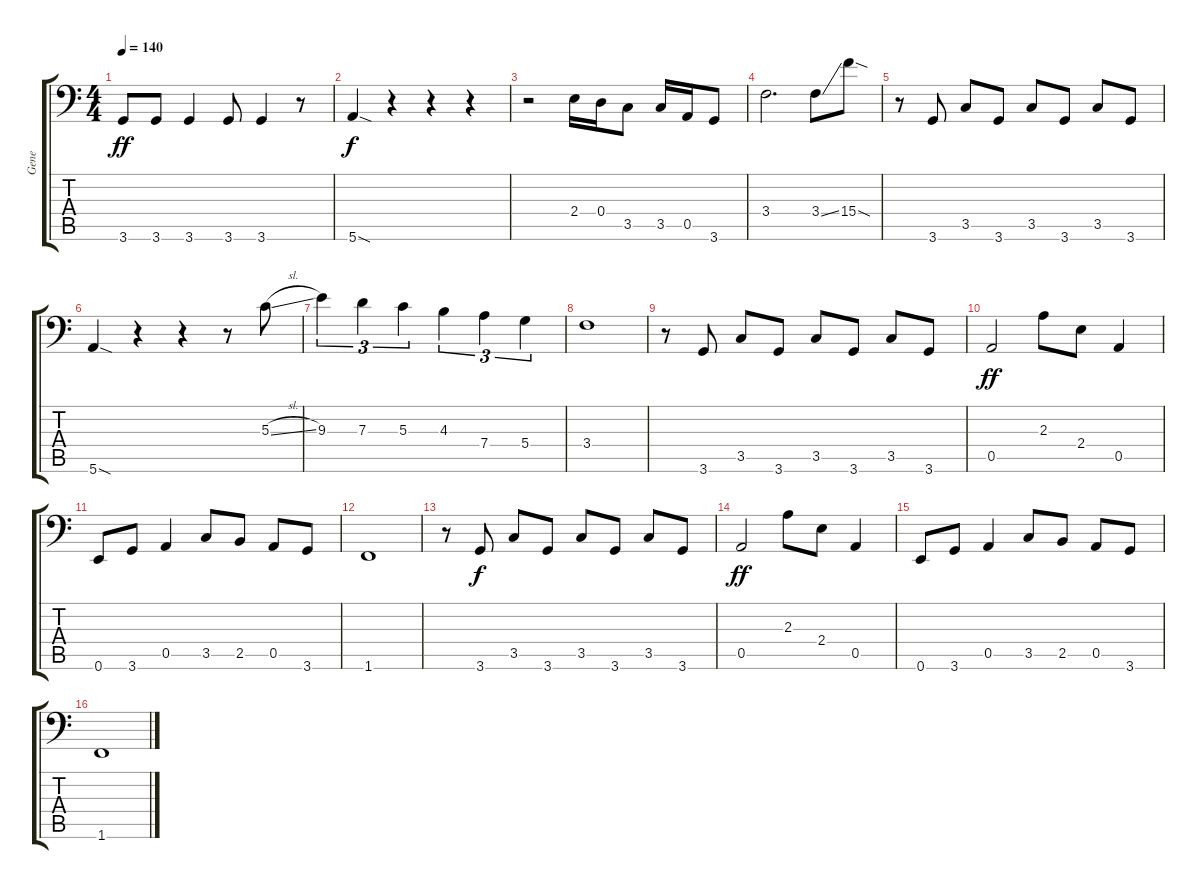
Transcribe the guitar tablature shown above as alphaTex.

\track ("Gene" "Gene") {instrument electricbasspick}
\staff {score tabs}
\tuning (E3 B2 G2 D2 A1 E1) {hide}
\ts (4 4)
\tempo 140
\clef f4
\ks c
3.6.8{dy ff} 3.6.8 3.6.4 3.6.8 3.6.4 r.8 |
5.6{sod}.4{dy f} r.4 r.4 r.4 |
r.2 2.4.16 0.4.16 3.5.8 3.5.16 0.5.16 3.6.8 |
3.4.2{d} 3.4{ss}.8 15.4{sod}.8 |
r.8 3.6.8 3.5.8 3.6.8 3.5.8 3.6.8 3.5.8 3.6.8 |
5.6{sod}.4 r.4 r.4 r.8 5.3{sl}.8 |
9.3.4{tu (3 2)} 7.3.4{tu (3 2)} 5.3.4{tu (3 2)} 4.3.4{tu (3 2)} 7.4.4{tu (3 2)} 5.4.4{tu (3 2)} |
3.4.1 |
r.8 3.6.8 3.5.8 3.6.8 3.5.8 3.6.8 3.5.8 3.6.8 |
0.5.2{dy ff} 2.3.8 2.4.8 0.5.4 |
0.6.8 3.6.8 0.5.4 3.5.8 2.5.8 0.5.8 3.6.8 |
1.6.1 |
r.8 3.6.8{dy f} 3.5.8 3.6.8 3.5.8 3.6.8 3.5.8 3.6.8 |
0.5.2{dy ff} 2.3.8 2.4.8 0.5.4 |
0.6.8 3.6.8 0.5.4 3.5.8 2.5.8 0.5.8 3.6.8 |
1.6.1
